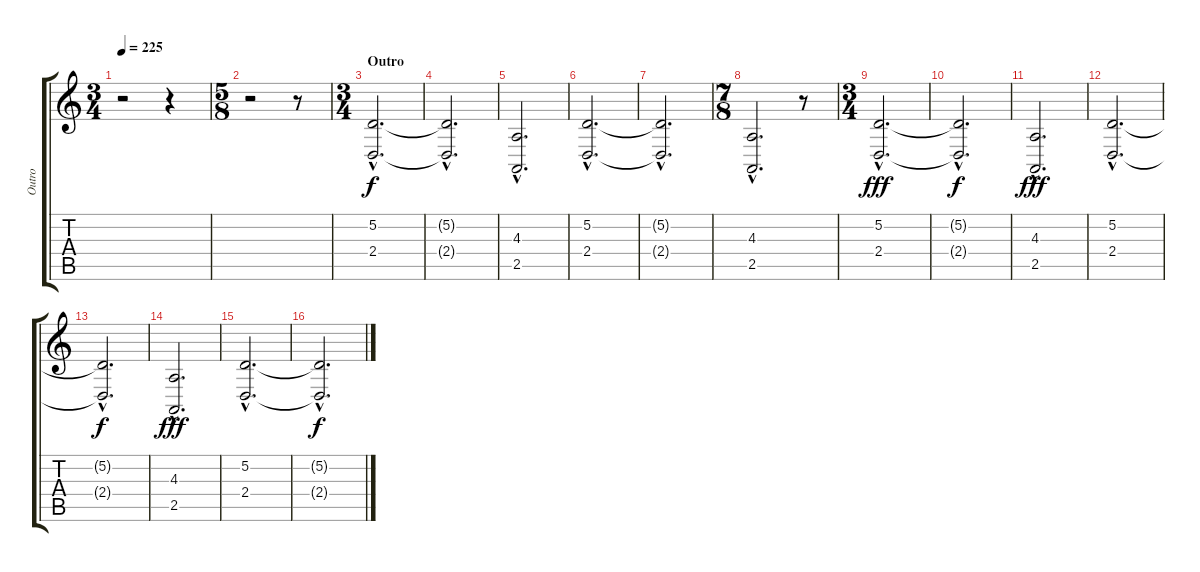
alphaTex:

\track ("Outro" "Outro") {instrument stringensemble1}
\staff {score tabs}
\tuning (D4 A3 F3 C3 G2 D2) {hide}
\ts (3 4)
\tempo 225
\clef g2
\ks c
r.2{dy f} r.4 |
\ts (5 8)
r.2 r.8 |
\ts (3 4)
\section ("" "Outro")
(5.2{hac} 2.4{hac}).2{d volume 14} |
(5.2{hac t} 2.4{hac t}).2{d} |
(4.3{hac} 2.5{hac}).2{d} |
(5.2{hac} 2.4{hac}).2{d} |
(5.2{hac t} 2.4{hac t}).2{d} |
\ts (7 8)
(4.3{hac} 2.5{hac}).2{d} r.8 |
\ts (3 4)
(5.2{hac} 2.4{hac}).2{d dy fff volume 16} |
(5.2{hac t} 2.4{hac t}).2{d dy f} |
(4.3{hac} 2.5{hac}).2{d dy fff} |
(5.2{hac} 2.4{hac}).2{d} |
(5.2{hac t} 2.4{hac t}).2{d dy f} |
(4.3{hac} 2.5{hac}).2{d dy fff} |
(5.2{hac} 2.4{hac}).2{d volume 13} |
(5.2{hac t} 2.4{hac t}).2{d dy f}
